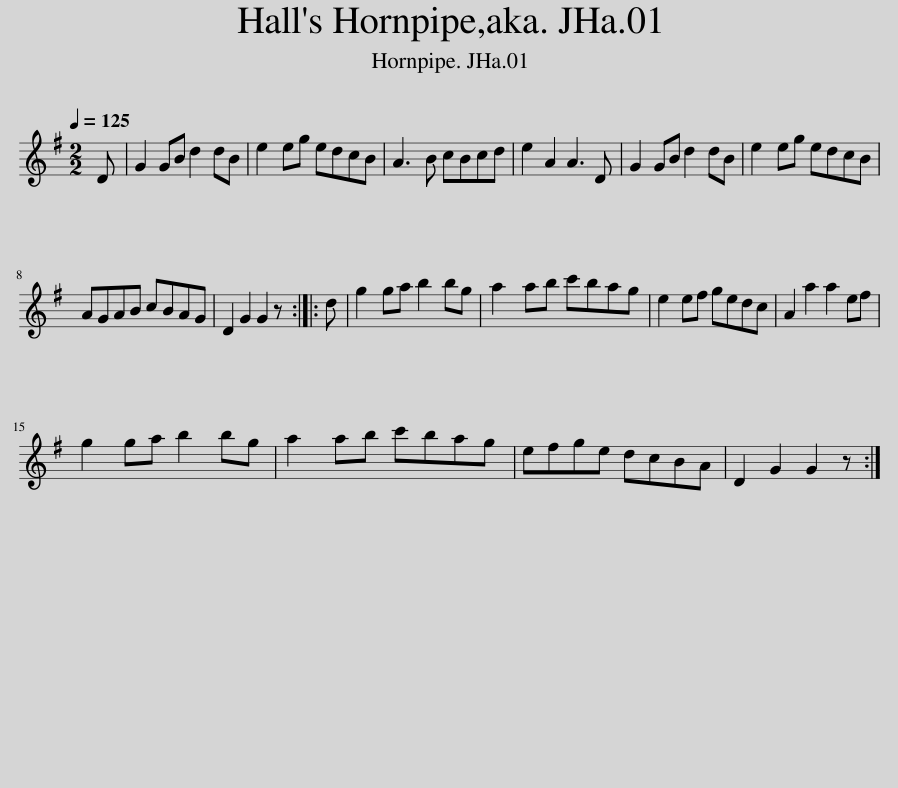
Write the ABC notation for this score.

X:1
L:1/8
Q:1/4=125
M:2/2
I:linebreak $
K:G
V:1 treble
V:1
 D | G2 GB d2 dB | e2 eg edcB | A3 B cBcd | e2 A2 A3 D | %5
 G2 GB d2 dB | e2 eg edcB |$ AGAB cBAG | D2 G2 G2 z :: d | %10
 g2 ga b2 bg | a2 ab c'bag | e2 ef gedc | A2 a2 a2 ef |$ g2 ga b2 bg | %15
 a2 ab c'bag | efge dcBA | D2 G2 G2 z :| %18
